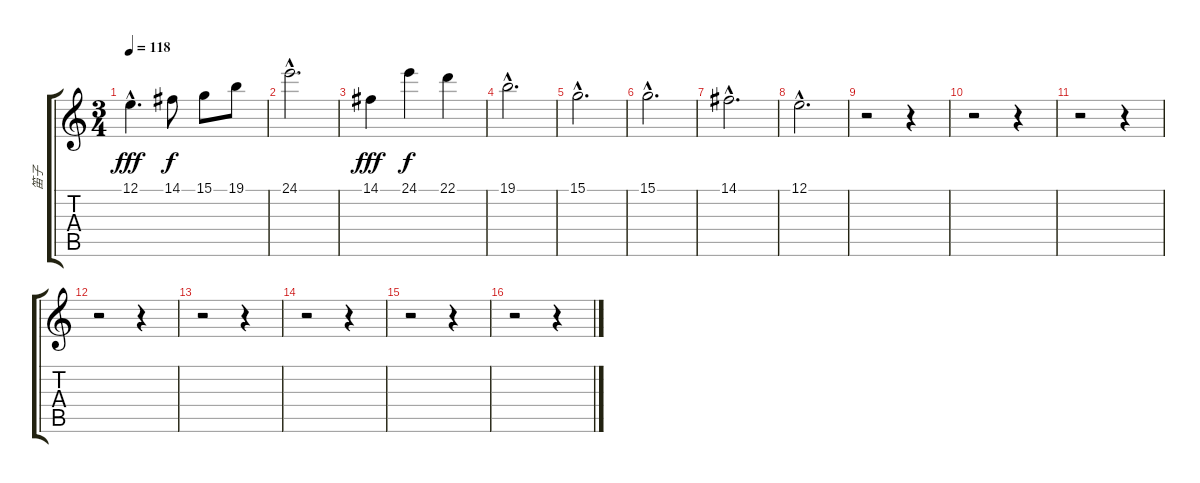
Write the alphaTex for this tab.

\track ("笛子" "笛子") {instrument flute}
\staff {score tabs}
\tuning (E4 B3 G3 D3 A2 E2) {hide}
\ts (3 4)
\tempo 118
\clef g2
\ks c
12.1{hac}.4{d dy fff} 14.1.8{dy f} 15.1.8 19.1.8 |
24.1{hac}.2{d} |
14.1.4{dy fff} 24.1.4{dy f} 22.1.4 |
19.1{hac}.2{d} |
15.1{hac}.2{d} |
15.1{hac}.2{d} |
14.1{hac}.2{d} |
12.1{hac}.2{d} |
r.2 r.4 |
r.2 r.4 |
r.2 r.4 |
r.2 r.4 |
r.2 r.4 |
r.2 r.4 |
r.2 r.4 |
r.2 r.4
